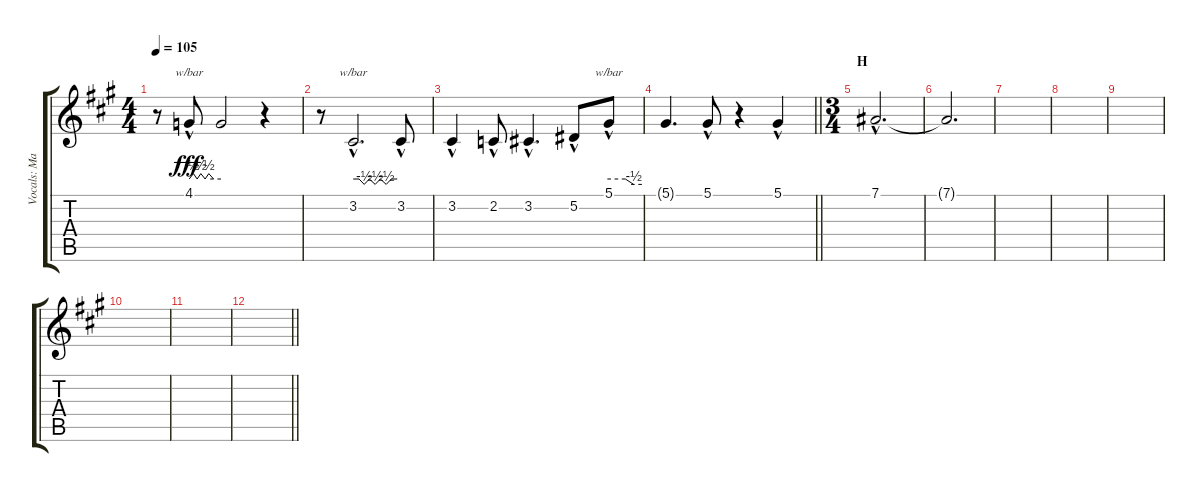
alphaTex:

\track ("Vocals: Martin" "Vocals: Ma") {instrument lead2sawtooth}
\staff {score tabs}
\tuning (Eb4 Bb3 Gb3 Db3 Ab2 Eb2) {hide}
\ts (4 4)
\tempo 105
\clef g2
\ks a
r.8{dy fff} 4.1{hac}.8{tbe (custom default 0 0 8 2 15 0 22 2 30 0 37 2 46 0 60 0)} 4.1{t}.2 r.4 |
r.8 3.2{hac}.2{d tbe (custom default 0 0 8 0 15 -2 22 0 30 -2 37 0 45 -2 52 0 60 0)} 3.2{hac}.8 |
3.2{hac}.4 2.2{hac}.8 3.2{hac}.4{d} 5.2{hac}.8 5.1{hac}.8{tbe (custom default 0 0 30 0 45 -2 60 -2)} |
\barLineRight lightlight
5.1{t}.4{d} 5.1{hac}.8 r.4 5.1{hac}.4 |
\ts (3 4)
\section ("" "H")
7.1{hac}.2{d} |
7.1{t}.2{d} |
|
|
|
|
|
\barLineRight lightlight
